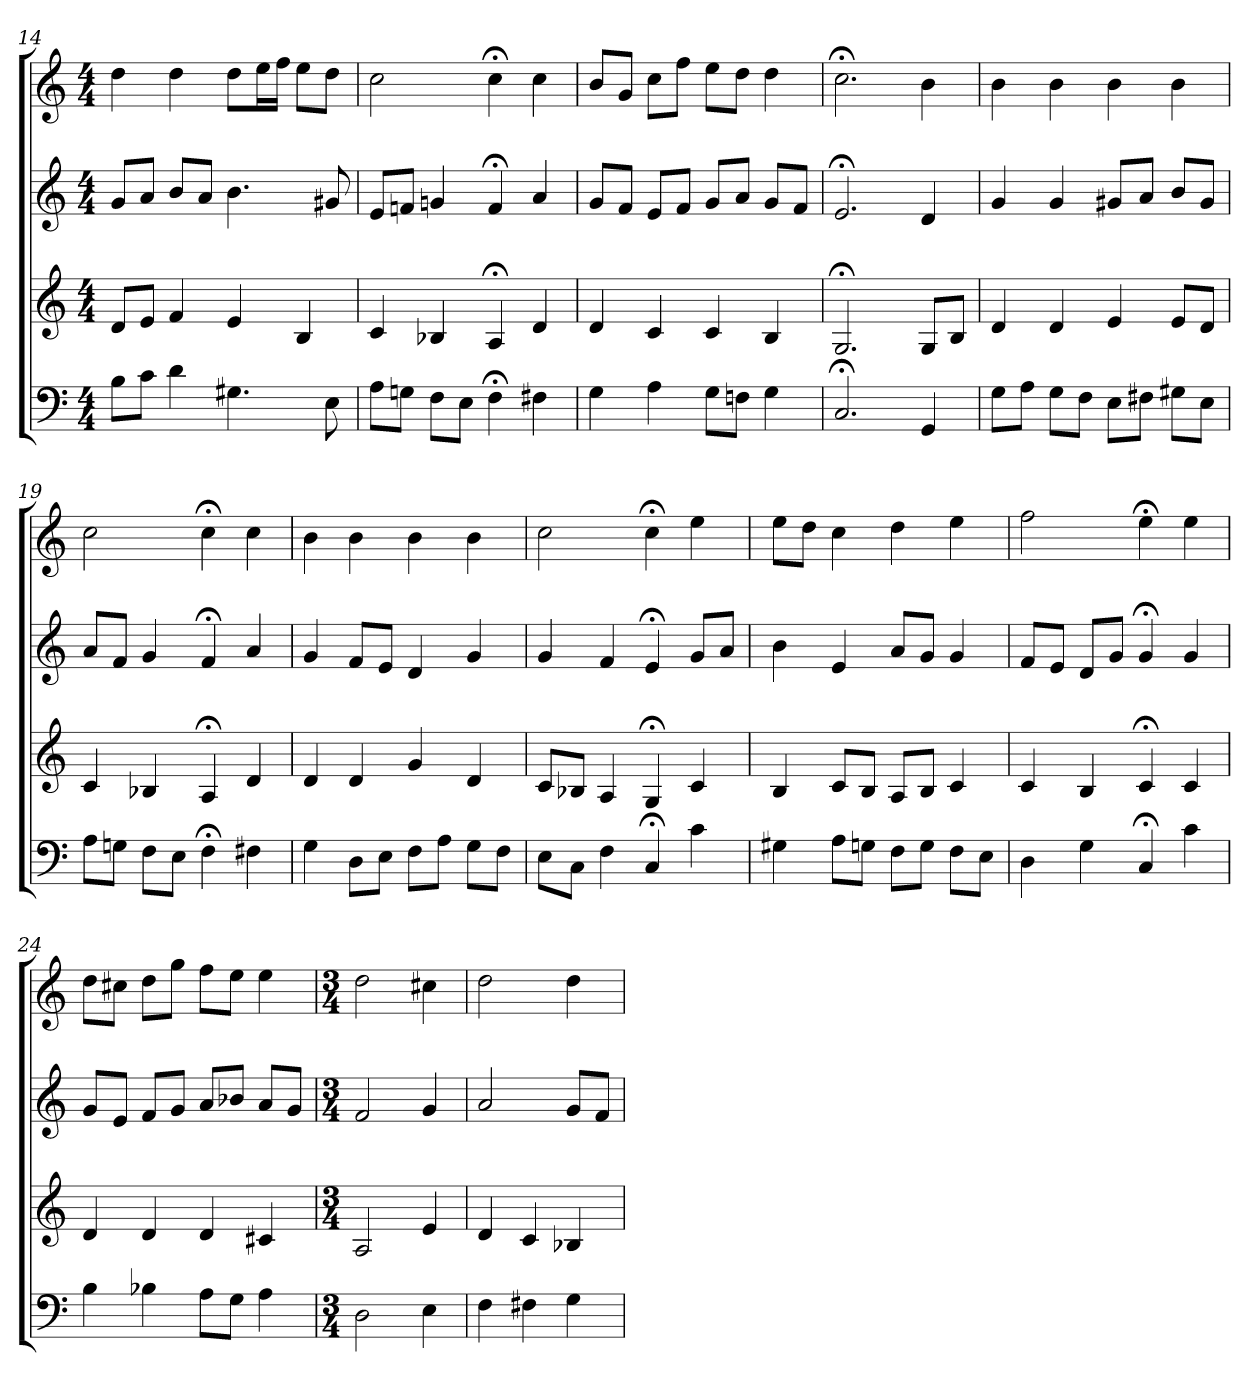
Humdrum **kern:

**kern	**kern	**kern	**kern
*part4	*part3	*part2	*part1
*staff4	*staff3	*staff2	*staff1
*clefF4	*clefG2	*clefG2	*clefG2
*k[]	*k[]	*k[]	*k[]
*C:	*C:	*C:	*C:
*M4/4	*M4/4	*M4/4	*M4/4
=14	=14	=14	=14
8B\L	8d/L	8g/L	4dd
8c\J	8e/J	8a/J	.
4d	4f	8b/L	4dd
.	.	8a/J	.
4.G#X	4e	4.b	8dd\L
.	.	.	16ee\L
.	.	.	16ff\JJ
.	4B	.	8ee\L
8E	.	8g#X	8dd\J
=15	=15	=15	=15
8A\L	4c	8e/L	2cc
8Gn\J	.	8fn/J	.
8F\L	4B-X	4gn	.
8E\J	.	.	.
4F;<	4A;<	4f;<	4cc;<
4F#X	4d	4a	4cc
=16	=16	=16	=16
4G	4d	8g/L	8b/L
.	.	8f/J	8g/J
4A	4c	8e/L	8cc\L
.	.	8f/J	8ff\J
8G\L	4c	8g/L	8ee\L
8Fn\J	.	8a/J	8dd\J
4G	4B	8g/L	4dd
.	.	8f/J	.
=17	=17	=17	=17
2.C;<	2.G;<	2.e;<	2.cc;<
4GG	8G/L	4d	4b
.	8B/J	.	.
=18	=18	=18	=18
8G\L	4d	4g	4b
8A\J	.	.	.
8G\L	4d	4g	4b
8F\J	.	.	.
8E\L	4e	8g#X/L	4b
8F#X\J	.	8a/J	.
8G#X\L	8e/L	8b/L	4b
8E\J	8d/J	8g#/J	.
=19	=19	=19	=19
8A\L	4c	8a/L	2cc
8Gn\J	.	8f/J	.
8F\L	4B-X	4g	.
8E\J	.	.	.
4F;<	4A;<	4f;<	4cc;<
4F#X	4d	4a	4cc
=20	=20	=20	=20
4G	4d	4g	4b
8D\L	4d	8f/L	4b
8E\J	.	8e/J	.
8F\L	4g	4d	4b
8A\J	.	.	.
8G\L	4d	4g	4b
8F\J	.	.	.
=21	=21	=21	=21
8E\L	8c/L	4g	2cc
8C\J	8B-X/J	.	.
4F	4A	4f	.
4C;<	4G;<	4e;<	4cc;<
4c	4c	8g/L	4ee
.	.	8a/J	.
=22	=22	=22	=22
4G#X	4B	4b	8ee\L
.	.	.	8dd\J
8A\L	8c/L	4e	4cc
8Gn\J	8B/J	.	.
8F\L	8A/L	8a/L	4dd
8G\J	8B/J	8g/J	.
8F\L	4c	4g	4ee
8E\J	.	.	.
=23	=23	=23	=23
4D	4c	8f/L	2ff
.	.	8e/J	.
4G	4B	8d/L	.
.	.	8g/J	.
4C;<	4c;<	4g;<	4ee;<
4c	4c	4g	4ee
=24	=24	=24	=24
4B	4d	8g/L	8dd\L
.	.	8e/J	8cc#X\J
4B-X	4d	8f/L	8dd\L
.	.	8g/J	8gg\J
8A\L	4d	8a/L	8ff\L
8G\J	.	8b-X/J	8ee\J
4A	4c#X	8a/L	4ee
.	.	8g/J	.
=25	=25	=25	=25
*M3/4	*M3/4	*M3/4	*M3/4
2D	2A	2f	2dd
4E	4e	4g	4cc#X
=26	=26	=26	=26
4F	4d	2a	2dd
4F#X	4c	.	.
4G	4B-X	8g/L	4dd
.	.	8f/J	.
=	=	=	=
*-	*-	*-	*-
